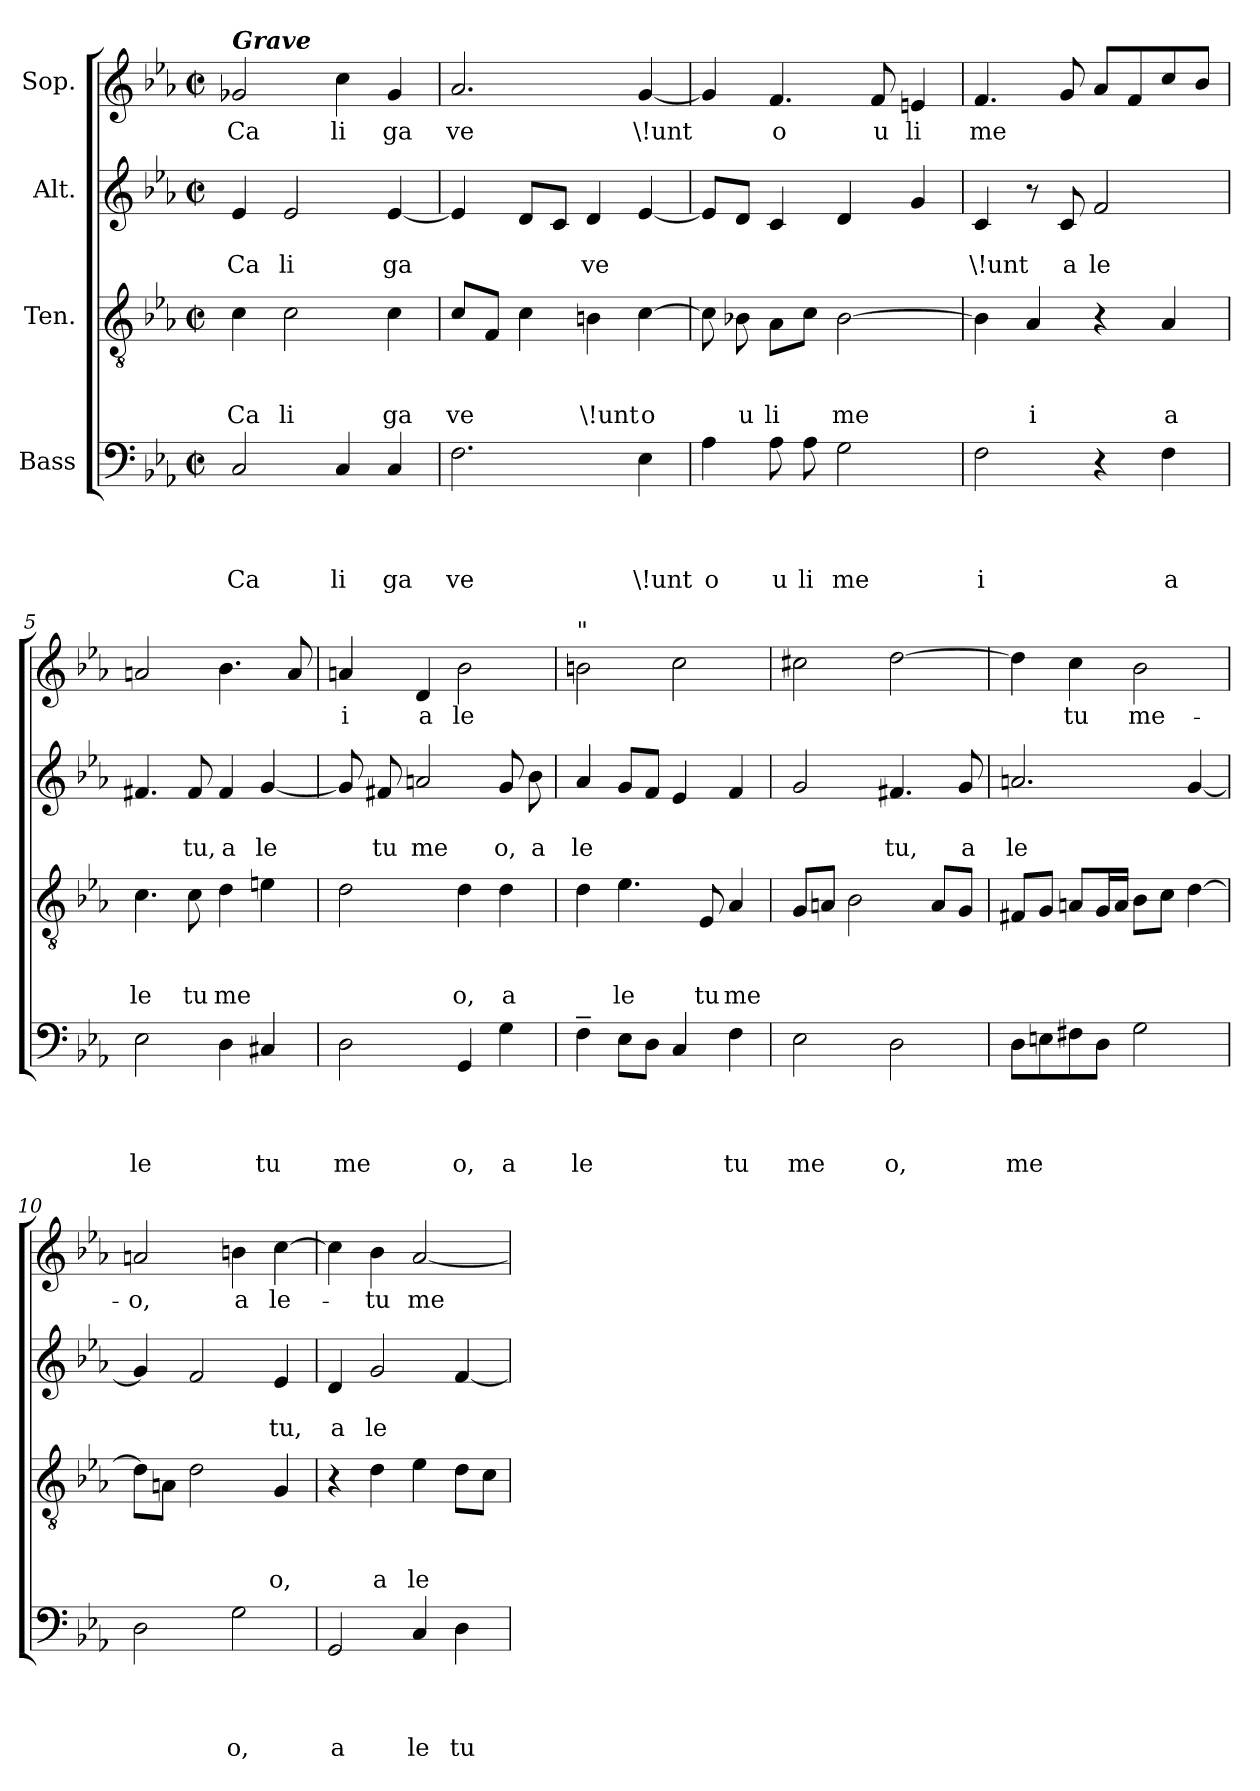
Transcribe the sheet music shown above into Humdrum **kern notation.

**kern	**text	**text	**text	**text	**kern	**text	**text	**text	**kern	**text	**text	**kern	**text
*part4	*part4	*part4	*part4	*part4	*part3	*part3	*part3	*part3	*part2	*part2	*part2	*part1	*part1
*staff4	*staff4	*staff4	*staff4	*staff4	*staff3	*staff3	*staff3	*staff3	*staff2	*staff2	*staff2	*staff1	*staff1
*I"Bass	*	*	*	*	*I"Ten.	*	*	*	*I"Alt.	*	*	*I"Sop.	*
*clefF4	*	*	*	*	*clefGv2	*	*	*	*clefG2	*	*	*clefG2	*
*k[b-e-a-]	*	*	*	*	*k[b-e-a-]	*	*	*	*k[b-e-a-]	*	*	*k[b-e-a-]	*
*E-:	*	*	*	*	*E-:	*	*	*	*E-:	*	*	*E-:	*
*M2/2	*	*	*	*	*M2/2	*	*	*	*M2/2	*	*	*M2/2	*
*met(c|)	*	*	*	*	*met(c|)	*	*	*	*met(c|)	*	*	*met(c|)	*
=1	=1	=1	=1	=1	=1	=1	=1	=1	=1	=1	=1	=1	=1
!	!	!	!	!	!	!	!	!	!	!	!	!LO:TX:a:Bi:t=Grave	!
!	!	!	!	!LO:LY:b	!	!	!	!LO:LY:b	!	!	!LO:LY:b	!	!LO:LY:b
2C/	.	.	.	Ca	4c\	.	.	Ca	4e-/	.	Ca	2g-X/	Ca
!	!	!	!	!	!	!	!	!LO:LY:b	!	!	!LO:LY:b	!	!
.	.	.	.	.	2c\	.	.	li	2e-/	.	li	.	.
!	!	!	!	!LO:LY:b	!	!	!	!	!	!	!	!	!LO:LY:b
4C/	.	.	.	li	.	.	.	.	.	.	.	4cc\	li
!	!	!	!	!LO:LY:b	!	!	!	!LO:LY:b	!	!	!LO:LY:b	!	!LO:LY:b
4C/	.	.	.	ga	4c\	.	.	ga	[<4e-/	.	ga	4g-/	ga
=2	=2	=2	=2	=2	=2	=2	=2	=2	=2	=2	=2	=2	=2
!	!	!	!	!LO:LY:b	!	!	!	!LO:LY:b	!	!	!	!	!LO:LY:b
2.F\	.	.	.	ve	8c/L	.	.	ve	4e-/]	.	.	2.a-/	ve
.	.	.	.	.	8F/J	.	.	.	.	.	.	.	.
.	.	.	.	.	4c\	.	.	.	8d/L	.	.	.	.
.	.	.	.	.	.	.	.	.	8c/J	.	.	.	.
!	!	!	!	!	!	!	!	!LO:LY:b	!	!	!LO:LY:b	!	!
.	.	.	.	.	4Bn\	.	.	\!unt	4d/	.	ve	.	.
!	!	!	!	!LO:LY:b	!	!	!	!LO:LY:b	!	!	!	!	!LO:LY:b
4E-\	.	.	.	\!unt	[>4c\	.	.	o	[<4e-/	.	.	[<4g/	\!unt
=3	=3	=3	=3	=3	=3	=3	=3	=3	=3	=3	=3	=3	=3
!	!	!	!	!LO:LY:b	!	!	!	!	!	!	!	!	!
4A-\	.	.	.	o	8c\]	.	.	.	8e-/L]	.	.	4g/]	.
!	!	!	!	!	!	!	!	!LO:LY:b	!	!	!	!	!
.	.	.	.	.	8B-X\	.	.	u	8d/J	.	.	.	.
!	!	!	!	!LO:LY:b	!	!	!	!LO:LY:b	!	!	!	!	!LO:LY:b
8A-\	.	.	.	u	8A-\L	.	.	li	4c/	.	.	4.f/	o
!	!	!	!	!LO:LY:b	!	!	!	!	!	!	!	!	!
8A-\	.	.	.	li	8c\J	.	.	.	.	.	.	.	.
!	!	!	!	!LO:LY:b	!	!	!	!LO:LY:b	!	!	!	!	!
2G\	.	.	.	me	[>2B-\	.	.	me	4d/	.	.	.	.
!	!	!	!	!	!	!	!	!	!	!	!	!	!LO:LY:b
.	.	.	.	.	.	.	.	.	.	.	.	8f/	u
!	!	!	!	!	!	!	!	!	!	!	!	!	!LO:LY:b
.	.	.	.	.	.	.	.	.	4g/	.	.	4en/	li
=4	=4	=4	=4	=4	=4	=4	=4	=4	=4	=4	=4	=4	=4
!	!	!	!	!LO:LY:b	!	!	!	!	!	!	!LO:LY:b	!	!LO:LY:b
2F\	.	.	.	i	4B-\]	.	.	.	4c/	.	\!unt	4.f/	me
!	!	!	!	!	!	!	!	!LO:LY:b	!	!	!	!	!
.	.	.	.	.	4A-/	.	.	i	8r	.	.	.	.
!	!	!	!	!	!	!	!	!	!	!	!LO:LY:b	!	!
.	.	.	.	.	.	.	.	.	8c/	.	a	8g/	.
!	!	!	!	!	!	!	!	!	!	!	!LO:LY:b	!	!
4r	.	.	.	.	4r	.	.	.	2f/	.	le	8a-/L	.
.	.	.	.	.	.	.	.	.	.	.	.	8f/	.
!	!	!	!	!LO:LY:b	!	!	!	!LO:LY:b	!	!	!	!	!
4F\	.	.	.	a	4A-/	.	.	a	.	.	.	8cc/	.
.	.	.	.	.	.	.	.	.	.	.	.	8b-/J	.
=5	=5	=5	=5	=5	=5	=5	=5	=5	=5	=5	=5	=5	=5
!	!	!	!	!LO:LY:b	!	!	!	!LO:LY:b	!	!	!	!	!
2E-\	.	.	.	le	4.c\	.	.	le	4.f#X/	.	.	2an/	.
!	!	!	!	!	!	!	!	!LO:LY:b	!	!	!LO:LY:b	!	!
.	.	.	.	.	8c\	.	.	tu	8f#/	.	tu,	.	.
!	!	!	!	!	!	!	!	!LO:LY:b	!	!	!LO:LY:b	!	!
4D\	.	.	.	.	4d\	.	.	me	4f#/	.	a	4.b-\	.
!	!	!	!	!LO:LY:b	!	!	!	!	!	!	!LO:LY:b	!	!
4C#X/	.	.	.	tu	4en\	.	.	.	[<4g/	.	le	.	.
.	.	.	.	.	.	.	.	.	.	.	.	8a/	.
=6	=6	=6	=6	=6	=6	=6	=6	=6	=6	=6	=6	=6	=6
!	!	!	!	!LO:LY:b	!	!	!	!	!	!	!	!	!LO:LY:b
2D\	.	.	.	me	2d\	.	.	.	8g/]	.	.	4an/	i
!	!	!	!	!	!	!	!	!	!	!	!LO:LY:b	!	!
.	.	.	.	.	.	.	.	.	8f#X/	.	tu	.	.
!	!	!	!	!	!	!	!	!	!	!	!LO:LY:b	!	!LO:LY:b
.	.	.	.	.	.	.	.	.	2an/	.	me	4d/	a
!	!	!	!	!LO:LY:b	!	!	!	!LO:LY:b	!	!	!	!	!LO:LY:b
4GG/	.	.	.	o,	4d\	.	.	o,	.	.	.	2b-\	le
!	!	!	!	!LO:LY:b	!	!	!	!LO:LY:b	!	!	!LO:LY:b	!	!
4G\	.	.	.	a	4d\	.	.	a	8g/	.	o,	.	.
!	!	!	!	!	!	!	!	!	!	!	!LO:LY:b	!	!
.	.	.	.	.	.	.	.	.	8b-\	.	a	.	.
!!LO:LB:g=z
=7	=7	=7	=7	=7	=7	=7	=7	=7	=7	=7	=7	=7	=7
!	!	!	!	!	!	!	!	!	!	!	!	!LO:TX:a:t="	!
!	!	!	!	!LO:LY:b	!	!	!	!	!	!	!LO:LY:b	!	!
4F~>\	.	.	.	le	4d\	.	.	.	4a-i/	.	le	2bn\	.
!	!	!	!	!	!	!	!	!LO:LY:b	!	!	!	!	!
8E-\L	.	.	.	.	4.e-\	.	.	le	8g/L	.	.	.	.
8D\J	.	.	.	.	.	.	.	.	8f/J	.	.	.	.
4C/	.	.	.	.	.	.	.	.	4e-/	.	.	2cc\	.
!	!	!	!	!	!	!	!	!LO:LY:b	!	!	!	!	!
.	.	.	.	.	8E-/	.	.	tu	.	.	.	.	.
!	!	!	!	!LO:LY:b	!	!	!	!LO:LY:b	!	!	!	!	!
4F\	.	.	.	tu	4A-/	.	.	me	4f/	.	.	.	.
=8	=8	=8	=8	=8	=8	=8	=8	=8	=8	=8	=8	=8	=8
!	!	!	!	!LO:LY:b	!	!	!	!	!	!	!	!	!
2E-\	.	.	.	me	8G/L	.	.	.	2g/	.	.	2cc#X\	.
.	.	.	.	.	8An/J	.	.	.	.	.	.	.	.
.	.	.	.	.	2B-\	.	.	.	.	.	.	.	.
!	!	!	!	!LO:LY:b	!	!	!	!	!	!	!LO:LY:b	!	!
2D\	.	.	.	o,	.	.	.	.	4.f#X/	.	tu,	[>2dd\	.
.	.	.	.	.	8A/L	.	.	.	.	.	.	.	.
!	!	!	!	!	!	!	!	!	!	!	!LO:LY:b	!	!
.	.	.	.	.	8G/J	.	.	.	8g/	.	a	.	.
=9	=9	=9	=9	=9	=9	=9	=9	=9	=9	=9	=9	=9	=9
!	!	!	!	!LO:LY:b	!	!	!	!	!	!	!LO:LY:b	!	!
8D\L	.	.	.	me	8F#X/L	.	.	.	2.an/	.	le	4dd\]	.
8En\	.	.	.	.	8G/J	.	.	.	.	.	.	.	.
!	!	!	!	!	!	!	!	!	!	!	!	!	!LO:LY:b
8F#X\	.	.	.	.	8An/L	.	.	.	.	.	.	4cc\	tu
8D\J	.	.	.	.	16G/L	.	.	.	.	.	.	.	.
.	.	.	.	.	16A/JJ	.	.	.	.	.	.	.	.
!	!	!	!	!	!	!	!	!	!	!	!	!	!LO:LY:b
2G\	.	.	.	.	8B-\L	.	.	.	.	.	.	2b-\	me-
.	.	.	.	.	8c\J	.	.	.	.	.	.	.	.
.	.	.	.	.	[>4d\	.	.	.	[<4g/	.	.	.	.
=10	=10	=10	=10	=10	=10	=10	=10	=10	=10	=10	=10	=10	=10
!	!	!	!	!	!	!	!	!	!	!	!	!	!LO:LY:b
2D\	.	.	.	.	8d\L]	.	.	.	4g/]	.	.	2an/	-o,
.	.	.	.	.	8An\J	.	.	.	.	.	.	.	.
.	.	.	.	.	2d\	.	.	.	2f/	.	.	.	.
!	!	!	!	!LO:LY:b	!	!	!	!	!	!	!	!	!LO:LY:b
2G\	.	.	.	o,	.	.	.	.	.	.	.	4bn\	a
!	!	!	!	!	!	!	!	!LO:LY:b	!	!	!LO:LY:b	!	!LO:LY:b
.	.	.	.	.	4G/	.	.	o,	4e-/	.	tu,	[>4cc\	le-
=11	=11	=11	=11	=11	=11	=11	=11	=11	=11	=11	=11	=11	=11
!	!	!	!	!LO:LY:b	!	!	!	!	!	!	!LO:LY:b	!	!
2GG/	.	.	.	a	4r	.	.	.	4d/	.	a	4cc\]	.
!	!	!	!	!	!	!	!	!LO:LY:b	!	!	!LO:LY:b	!	!LO:LY:b
.	.	.	.	.	4d\	.	.	a	2g/	.	le	4b-\	-tu
!	!	!	!	!LO:LY:b	!	!	!	!LO:LY:b	!	!	!	!	!LO:LY:b
4C/	.	.	.	le	4e-\	.	.	le	.	.	.	[<2a-/	me-
!	!	!	!	!LO:LY:b	!	!	!	!	!	!	!	!	!
4D\	.	.	.	tu	8d\L	.	.	.	[<4f/	.	.	.	.
.	.	.	.	.	8c\J	.	.	.	.	.	.	.	.
=	=	=	=	=	=	=	=	=	=	=	=	=	=
*-	*-	*-	*-	*-	*-	*-	*-	*-	*-	*-	*-	*-	*-
